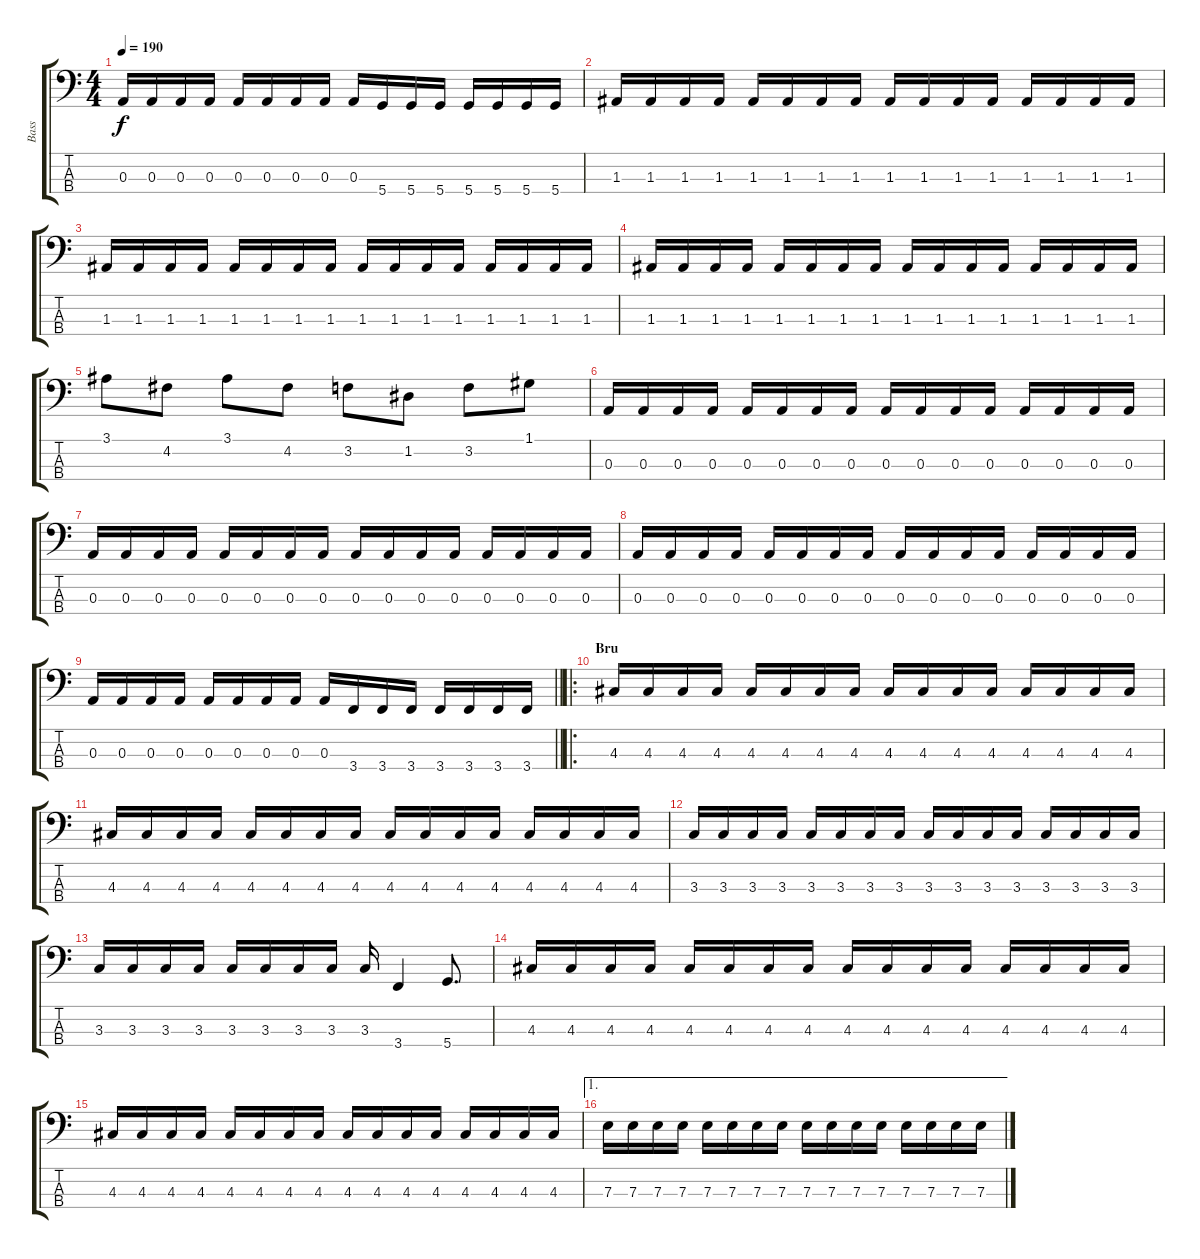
\track ("Bass" "Bass") {instrument electricbassfinger}
\staff {score tabs}
\tuning (G2 D2 A1 D1) {hide}
\ts (4 4)
\tempo 190
\clef f4
\ks c
0.3.16{dy f} 0.3.16 0.3.16 0.3.16 0.3.16 0.3.16 0.3.16 0.3.16 0.3.16 5.4.16 5.4.16 5.4.16 5.4.16 5.4.16 5.4.16 5.4.16 |
1.3.16 1.3.16 1.3.16 1.3.16 1.3.16 1.3.16 1.3.16 1.3.16 1.3.16 1.3.16 1.3.16 1.3.16 1.3.16 1.3.16 1.3.16 1.3.16 |
1.3.16 1.3.16 1.3.16 1.3.16 1.3.16 1.3.16 1.3.16 1.3.16 1.3.16 1.3.16 1.3.16 1.3.16 1.3.16 1.3.16 1.3.16 1.3.16 |
1.3.16 1.3.16 1.3.16 1.3.16 1.3.16 1.3.16 1.3.16 1.3.16 1.3.16 1.3.16 1.3.16 1.3.16 1.3.16 1.3.16 1.3.16 1.3.16 |
3.1.8 4.2.8 3.1.8 4.2.8 3.2.8 1.2.8 3.2.8 1.1.8 |
0.3.16 0.3.16 0.3.16 0.3.16 0.3.16 0.3.16 0.3.16 0.3.16 0.3.16 0.3.16 0.3.16 0.3.16 0.3.16 0.3.16 0.3.16 0.3.16 |
0.3.16 0.3.16 0.3.16 0.3.16 0.3.16 0.3.16 0.3.16 0.3.16 0.3.16 0.3.16 0.3.16 0.3.16 0.3.16 0.3.16 0.3.16 0.3.16 |
0.3.16 0.3.16 0.3.16 0.3.16 0.3.16 0.3.16 0.3.16 0.3.16 0.3.16 0.3.16 0.3.16 0.3.16 0.3.16 0.3.16 0.3.16 0.3.16 |
\barLineRight lightlight
0.3.16 0.3.16 0.3.16 0.3.16 0.3.16 0.3.16 0.3.16 0.3.16 0.3.16 3.4.16 3.4.16 3.4.16 3.4.16 3.4.16 3.4.16 3.4.16 |
\ro
\section ("" "Bru")
4.3.16 4.3.16 4.3.16 4.3.16 4.3.16 4.3.16 4.3.16 4.3.16 4.3.16 4.3.16 4.3.16 4.3.16 4.3.16 4.3.16 4.3.16 4.3.16 |
4.3.16 4.3.16 4.3.16 4.3.16 4.3.16 4.3.16 4.3.16 4.3.16 4.3.16 4.3.16 4.3.16 4.3.16 4.3.16 4.3.16 4.3.16 4.3.16 |
3.3.16 3.3.16 3.3.16 3.3.16 3.3.16 3.3.16 3.3.16 3.3.16 3.3.16 3.3.16 3.3.16 3.3.16 3.3.16 3.3.16 3.3.16 3.3.16 |
3.3.16 3.3.16 3.3.16 3.3.16 3.3.16 3.3.16 3.3.16 3.3.16 3.3.16 3.4.4 5.4.8{d} |
4.3.16 4.3.16 4.3.16 4.3.16 4.3.16 4.3.16 4.3.16 4.3.16 4.3.16 4.3.16 4.3.16 4.3.16 4.3.16 4.3.16 4.3.16 4.3.16 |
4.3.16 4.3.16 4.3.16 4.3.16 4.3.16 4.3.16 4.3.16 4.3.16 4.3.16 4.3.16 4.3.16 4.3.16 4.3.16 4.3.16 4.3.16 4.3.16 |
\ae 1
7.3.16 7.3.16 7.3.16 7.3.16 7.3.16 7.3.16 7.3.16 7.3.16 7.3.16 7.3.16 7.3.16 7.3.16 7.3.16 7.3.16 7.3.16 7.3.16
